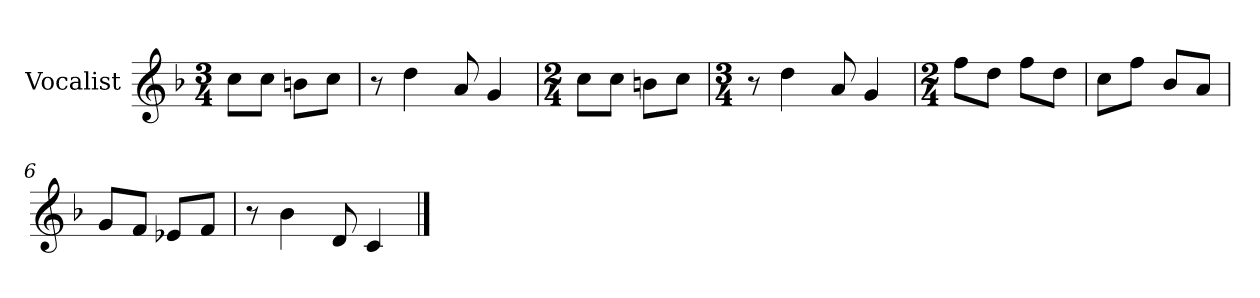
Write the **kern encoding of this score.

**kern
*part1
*staff1
*I"Vocalist
*k[b-]
*F:
*M3/4
=
8ccL
8ccJ
8bnL
8ccJ
=1
8r
4dd
8a
4g
=2
*M2/4
8ccL
8ccJ
8bnL
8ccJ
=3
*M3/4
8r
4dd
8a
4g
=4
*M2/4
8ffL
8ddJ
8ffL
8ddJ
=5
8ccL
8ffJ
8b-L
8aJ
=6
8gL
8fJ
8e-XL
8fJ
=7
8r
4b-
8d
4c
==
*-
